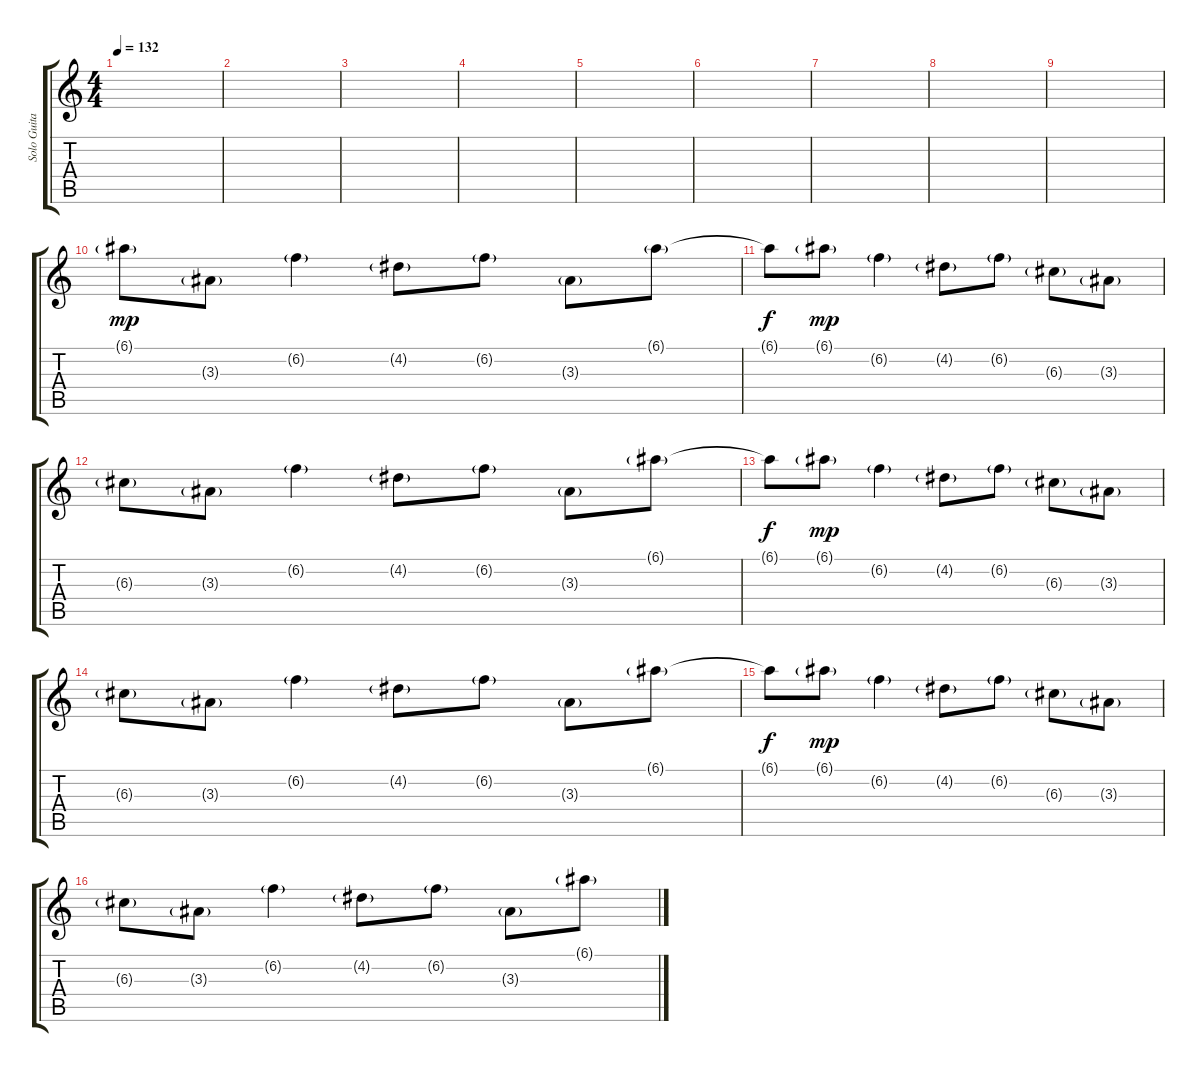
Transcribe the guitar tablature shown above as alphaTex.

\track ("Solo Guitar 2" "Solo Guita") {instrument acousticguitarsteel}
\staff {score tabs}
\tuning (E4 B3 G3 D3 A2 E2) {hide}
\ts (4 4)
\tempo 132
\clef g2
\ks c
|
|
|
|
|
|
|
|
|
6.1{g}.8{dy mp} 3.3{g}.8 6.2{g}.4 4.2{g}.8 6.2{g}.8 3.3{g}.8 6.1{g}.8 |
6.1{t}.8{dy f} 6.1{g}.8{dy mp} 6.2{g}.4 4.2{g}.8 6.2{g}.8 6.3{g}.8 3.3{g}.8 |
6.3{g}.8 3.3{g}.8 6.2{g}.4 4.2{g}.8 6.2{g}.8 3.3{g}.8 6.1{g}.8 |
6.1{t}.8{dy f} 6.1{g}.8{dy mp} 6.2{g}.4 4.2{g}.8 6.2{g}.8 6.3{g}.8 3.3{g}.8 |
6.3{g}.8 3.3{g}.8 6.2{g}.4 4.2{g}.8 6.2{g}.8 3.3{g}.8 6.1{g}.8 |
6.1{t}.8{dy f} 6.1{g}.8{dy mp} 6.2{g}.4 4.2{g}.8 6.2{g}.8 6.3{g}.8 3.3{g}.8 |
6.3{g}.8 3.3{g}.8 6.2{g}.4 4.2{g}.8 6.2{g}.8 3.3{g}.8 6.1{g}.8
